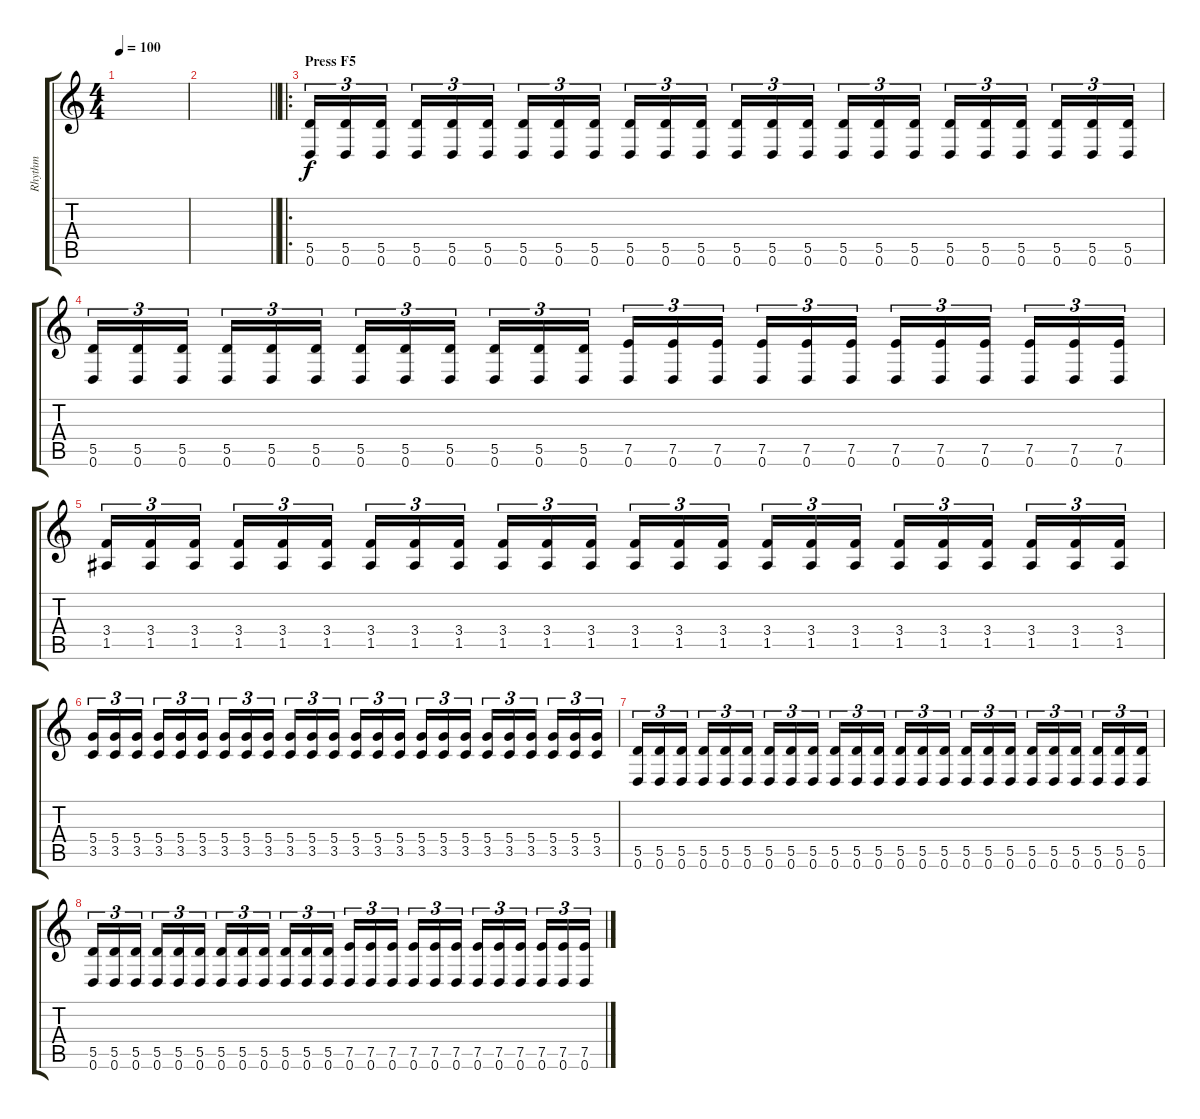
\track ("Rhythm" "Rhythm") {instrument distortionguitar}
\staff {score tabs}
\tuning (E4 B3 G3 D3 A2 D2) {hide}
\ts (4 4)
\tempo 100
\clef g2
\ks c
|
\barLineRight lightlight
|
\ro
\section ("" "Press F5")
(5.5 0.6).16{tu (3 2)} (5.5 0.6).16{tu (3 2)} (5.5 0.6).16{tu (3 2) beam splitsecondary} (5.5 0.6).16{tu (3 2)} (5.5 0.6).16{tu (3 2)} (5.5 0.6).16{tu (3 2)} (5.5 0.6).16{tu (3 2)} (5.5 0.6).16{tu (3 2)} (5.5 0.6).16{tu (3 2) beam splitsecondary} (5.5 0.6).16{tu (3 2)} (5.5 0.6).16{tu (3 2)} (5.5 0.6).16{tu (3 2)} (5.5 0.6).16{tu (3 2)} (5.5 0.6).16{tu (3 2)} (5.5 0.6).16{tu (3 2) beam splitsecondary} (5.5 0.6).16{tu (3 2)} (5.5 0.6).16{tu (3 2)} (5.5 0.6).16{tu (3 2)} (5.5 0.6).16{tu (3 2)} (5.5 0.6).16{tu (3 2)} (5.5 0.6).16{tu (3 2) beam splitsecondary} (5.5 0.6).16{tu (3 2)} (5.5 0.6).16{tu (3 2)} (5.5 0.6).16{tu (3 2)} |
(5.5 0.6).16{tu (3 2)} (5.5 0.6).16{tu (3 2)} (5.5 0.6).16{tu (3 2) beam splitsecondary} (5.5 0.6).16{tu (3 2)} (5.5 0.6).16{tu (3 2)} (5.5 0.6).16{tu (3 2)} (5.5 0.6).16{tu (3 2)} (5.5 0.6).16{tu (3 2)} (5.5 0.6).16{tu (3 2) beam splitsecondary} (5.5 0.6).16{tu (3 2)} (5.5 0.6).16{tu (3 2)} (5.5 0.6).16{tu (3 2)} (7.5 0.6).16{tu (3 2)} (7.5 0.6).16{tu (3 2)} (7.5 0.6).16{tu (3 2) beam splitsecondary} (7.5 0.6).16{tu (3 2)} (7.5 0.6).16{tu (3 2)} (7.5 0.6).16{tu (3 2)} (7.5 0.6).16{tu (3 2)} (7.5 0.6).16{tu (3 2)} (7.5 0.6).16{tu (3 2) beam splitsecondary} (7.5 0.6).16{tu (3 2)} (7.5 0.6).16{tu (3 2)} (7.5 0.6).16{tu (3 2)} |
(3.4 1.5).16{tu (3 2)} (3.4 1.5).16{tu (3 2)} (3.4 1.5).16{tu (3 2) beam splitsecondary} (3.4 1.5).16{tu (3 2)} (3.4 1.5).16{tu (3 2)} (3.4 1.5).16{tu (3 2)} (3.4 1.5).16{tu (3 2)} (3.4 1.5).16{tu (3 2)} (3.4 1.5).16{tu (3 2) beam splitsecondary} (3.4 1.5).16{tu (3 2)} (3.4 1.5).16{tu (3 2)} (3.4 1.5).16{tu (3 2)} (3.4 1.5).16{tu (3 2)} (3.4 1.5).16{tu (3 2)} (3.4 1.5).16{tu (3 2) beam splitsecondary} (3.4 1.5).16{tu (3 2)} (3.4 1.5).16{tu (3 2)} (3.4 1.5).16{tu (3 2)} (3.4 1.5).16{tu (3 2)} (3.4 1.5).16{tu (3 2)} (3.4 1.5).16{tu (3 2) beam splitsecondary} (3.4 1.5).16{tu (3 2)} (3.4 1.5).16{tu (3 2)} (3.4 1.5).16{tu (3 2)} |
(5.4 3.5).16{tu (3 2)} (5.4 3.5).16{tu (3 2)} (5.4 3.5).16{tu (3 2) beam splitsecondary} (5.4 3.5).16{tu (3 2)} (5.4 3.5).16{tu (3 2)} (5.4 3.5).16{tu (3 2)} (5.4 3.5).16{tu (3 2)} (5.4 3.5).16{tu (3 2)} (5.4 3.5).16{tu (3 2) beam splitsecondary} (5.4 3.5).16{tu (3 2)} (5.4 3.5).16{tu (3 2)} (5.4 3.5).16{tu (3 2)} (5.4 3.5).16{tu (3 2)} (5.4 3.5).16{tu (3 2)} (5.4 3.5).16{tu (3 2) beam splitsecondary} (5.4 3.5).16{tu (3 2)} (5.4 3.5).16{tu (3 2)} (5.4 3.5).16{tu (3 2)} (5.4 3.5).16{tu (3 2)} (5.4 3.5).16{tu (3 2)} (5.4 3.5).16{tu (3 2) beam splitsecondary} (5.4 3.5).16{tu (3 2)} (5.4 3.5).16{tu (3 2)} (5.4 3.5).16{tu (3 2)} |
(5.5 0.6).16{tu (3 2)} (5.5 0.6).16{tu (3 2)} (5.5 0.6).16{tu (3 2) beam splitsecondary} (5.5 0.6).16{tu (3 2)} (5.5 0.6).16{tu (3 2)} (5.5 0.6).16{tu (3 2)} (5.5 0.6).16{tu (3 2)} (5.5 0.6).16{tu (3 2)} (5.5 0.6).16{tu (3 2) beam splitsecondary} (5.5 0.6).16{tu (3 2)} (5.5 0.6).16{tu (3 2)} (5.5 0.6).16{tu (3 2)} (5.5 0.6).16{tu (3 2)} (5.5 0.6).16{tu (3 2)} (5.5 0.6).16{tu (3 2) beam splitsecondary} (5.5 0.6).16{tu (3 2)} (5.5 0.6).16{tu (3 2)} (5.5 0.6).16{tu (3 2)} (5.5 0.6).16{tu (3 2)} (5.5 0.6).16{tu (3 2)} (5.5 0.6).16{tu (3 2) beam splitsecondary} (5.5 0.6).16{tu (3 2)} (5.5 0.6).16{tu (3 2)} (5.5 0.6).16{tu (3 2)} |
(5.5 0.6).16{tu (3 2)} (5.5 0.6).16{tu (3 2)} (5.5 0.6).16{tu (3 2) beam splitsecondary} (5.5 0.6).16{tu (3 2)} (5.5 0.6).16{tu (3 2)} (5.5 0.6).16{tu (3 2)} (5.5 0.6).16{tu (3 2)} (5.5 0.6).16{tu (3 2)} (5.5 0.6).16{tu (3 2) beam splitsecondary} (5.5 0.6).16{tu (3 2)} (5.5 0.6).16{tu (3 2)} (5.5 0.6).16{tu (3 2)} (7.5 0.6).16{tu (3 2)} (7.5 0.6).16{tu (3 2)} (7.5 0.6).16{tu (3 2) beam splitsecondary} (7.5 0.6).16{tu (3 2)} (7.5 0.6).16{tu (3 2)} (7.5 0.6).16{tu (3 2)} (7.5 0.6).16{tu (3 2)} (7.5 0.6).16{tu (3 2)} (7.5 0.6).16{tu (3 2) beam splitsecondary} (7.5 0.6).16{tu (3 2)} (7.5 0.6).16{tu (3 2)} (7.5 0.6).16{tu (3 2)}
